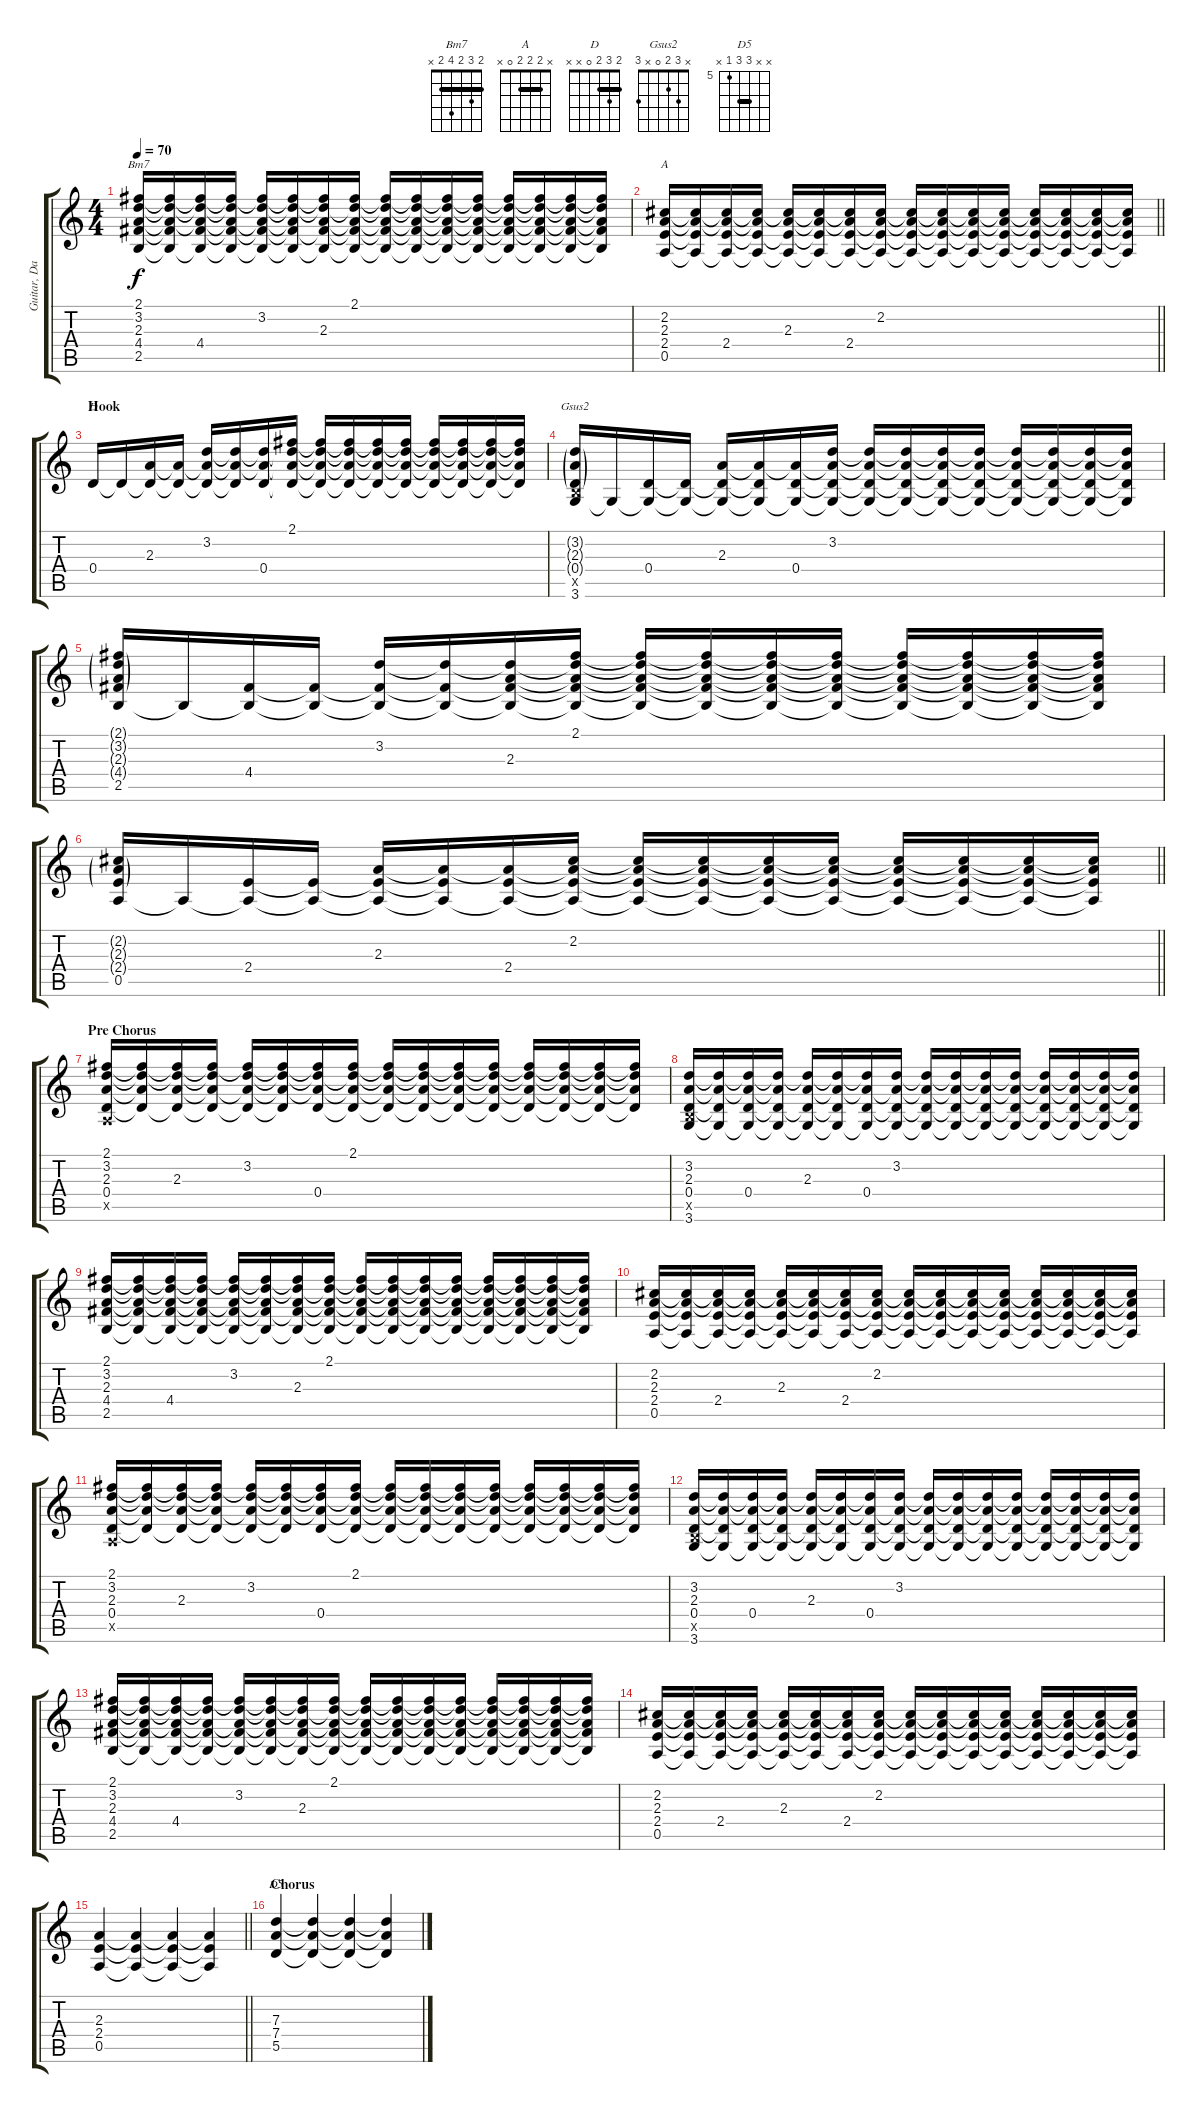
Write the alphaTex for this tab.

\track ("Guitar, Dan" "Guitar, Da") {solo instrument distortionguitar}
\staff {score tabs}
\tuning (E4 B3 G3 D3 A2 E2) {hide}
\chord ("Bm7" 2 3 2 4 2 x) {barre 2}
\chord ("A" x 2 2 2 0 x) {barre 2}
\chord ("D" 2 3 2 0 x x) {barre 2}
\chord ("Gsus2" x 3 2 0 x 3)
\chord ("D5" x x 7 7 5 x) {firstfret 5 barre 7}
\ts (4 4)
\tempo 70
\clef g2
\ks c
(2.1 3.2 2.3 4.4 2.5).16{ch "Bm7" dy f} (2.1{t} 3.2{t} 2.3{t} 4.4{t} 2.5{t}).16 (2.1{t} 3.2{t} 2.3{t} 4.4 2.5{t}).16 (2.1{t} 3.2{t} 2.3{t} 4.4{t} 2.5{t}).16 (2.1{t} 3.2 2.3{t} 4.4{t} 2.5{t}).16 (2.1{t} 3.2{t} 2.3{t} 4.4{t} 2.5{t}).16 (2.1{t} 3.2{t} 2.3 4.4{t} 2.5{t}).16 (2.1 3.2{t} 2.3{t} 4.4{t} 2.5{t}).16 (2.1{t} 3.2{t} 2.3{t} 4.4{t} 2.5{t}).16 (2.1{t} 3.2{t} 2.3{t} 4.4{t} 2.5{t}).16 (2.1{t} 3.2{t} 2.3{t} 4.4{t} 2.5{t}).16 (2.1{t} 3.2{t} 2.3{t} 4.4{t} 2.5{t}).16 (2.1{t} 3.2{t} 2.3{t} 4.4{t} 2.5{t}).16 (2.1{t} 3.2{t} 2.3{t} 4.4{t} 2.5{t}).16 (2.1{t} 3.2{t} 2.3{t} 4.4{t} 2.5{t}).16 (2.1{t} 3.2{t} 2.3{t} 4.4{t} 2.5{t}).16 |
\barLineRight lightlight
(2.2 2.3 2.4 0.5).16{ch "A"} (2.2{t} 2.3{t} 2.4{t} 0.5{t}).16 (2.2{t} 2.3{t} 2.4 0.5{t}).16 (2.2{t} 2.3{t} 2.4{t} 0.5{t}).16 (2.2{t} 2.3 2.4{t} 0.5{t}).16 (2.2{t} 2.3{t} 2.4{t} 0.5{t}).16 (2.2{t} 2.3{t} 2.4 0.5{t}).16 (2.2 2.3{t} 2.4{t} 0.5{t}).16 (2.2{t} 2.3{t} 2.4{t} 0.5{t}).16 (2.2{t} 2.3{t} 2.4{t} 0.5{t}).16 (2.2{t} 2.3{t} 2.4{t} 0.5{t}).16 (2.2{t} 2.3{t} 2.4{t} 0.5{t}).16 (2.2{t} 2.3{t} 2.4{t} 0.5{t}).16 (2.2{t} 2.3{t} 2.4{t} 0.5{t}).16 (2.2{t} 2.3{t} 2.4{t} 0.5{t}).16 (2.2{t} 2.3{t} 2.4{t} 0.5{t}).16 |
\section ("" "Hook")
0.4.16{ch "D" instrument electricguitarclean} 0.4{t}.16 (2.3 0.4{t}).16 (2.3{t} 0.4{t}).16 (3.2 2.3{t} 0.4{t}).16 (3.2{t} 2.3{t} 0.4{t}).16 (3.2{t} 2.3{t} 0.4).16 (2.1 3.2{t} 2.3{t} 0.4{t}).16 (2.1{t} 3.2{t} 2.3{t} 0.4{t}).16 (2.1{t} 3.2{t} 2.3{t} 0.4{t}).16 (2.1{t} 3.2{t} 2.3{t} 0.4{t}).16 (2.1{t} 3.2{t} 2.3{t} 0.4{t}).16 (2.1{t} 3.2{t} 2.3{t} 0.4{t}).16 (2.1{t} 3.2{t} 2.3{t} 0.4{t}).16 (2.1{t} 3.2{t} 2.3{t} 0.4{t}).16 (2.1{t} 3.2{t} 2.3{t} 0.4{t}).16 |
(3.2{g} 2.3{g} 0.4{g} 2.5{x} 3.6).16{ch "Gsus2"} 3.6{t}.16 (0.4 3.6{t}).16 (0.4{t} 3.6{t}).16 (2.3 0.4{t} 3.6{t}).16 (2.3{t} 0.4{t} 3.6{t}).16 (2.3{t} 0.4 3.6{t}).16 (3.2 2.3{t} 0.4{t} 3.6{t}).16 (3.2{t} 2.3{t} 0.4{t} 3.6{t}).16 (3.2{t} 2.3{t} 0.4{t} 3.6{t}).16 (3.2{t} 2.3{t} 0.4{t} 3.6{t}).16 (3.2{t} 2.3{t} 0.4{t} 3.6{t}).16 (3.2{t} 2.3{t} 0.4{t} 3.6{t}).16 (3.2{t} 2.3{t} 0.4{t} 3.6{t}).16 (3.2{t} 2.3{t} 0.4{t} 3.6{t}).16 (3.2{t} 2.3{t} 0.4{t} 3.6{t}).16 |
(2.1{g} 3.2{g} 2.3{g} 4.4{g} 2.5).16 2.5{t}.16 (4.4 2.5{t}).16 (4.4{t} 2.5{t}).16 (3.2 4.4{t} 2.5{t}).16 (3.2{t} 4.4{t} 2.5{t}).16 (3.2{t} 2.3 4.4{t} 2.5{t}).16 (2.1 3.2{t} 2.3{t} 4.4{t} 2.5{t}).16 (2.1{t} 3.2{t} 2.3{t} 4.4{t} 2.5{t}).16 (2.1{t} 3.2{t} 2.3{t} 4.4{t} 2.5{t}).16 (2.1{t} 3.2{t} 2.3{t} 4.4{t} 2.5{t}).16 (2.1{t} 3.2{t} 2.3{t} 4.4{t} 2.5{t}).16 (2.1{t} 3.2{t} 2.3{t} 4.4{t} 2.5{t}).16 (2.1{t} 3.2{t} 2.3{t} 4.4{t} 2.5{t}).16 (2.1{t} 3.2{t} 2.3{t} 4.4{t} 2.5{t}).16 (2.1{t} 3.2{t} 2.3{t} 4.4{t} 2.5{t}).16 |
\barLineRight lightlight
(2.2{g} 2.3{g} 2.4{g} 0.5).16 0.5{t}.16 (2.4 0.5{t}).16 (2.4{t} 0.5{t}).16 (2.3 2.4{t} 0.5{t}).16 (2.3{t} 2.4{t} 0.5{t}).16 (2.3{t} 2.4 0.5{t}).16 (2.2 2.3{t} 2.4{t} 0.5{t}).16 (2.2{t} 2.3{t} 2.4{t} 0.5{t}).16 (2.2{t} 2.3{t} 2.4{t} 0.5{t}).16 (2.2{t} 2.3{t} 2.4{t} 0.5{t}).16 (2.2{t} 2.3{t} 2.4{t} 0.5{t}).16 (2.2{t} 2.3{t} 2.4{t} 0.5{t}).16 (2.2{t} 2.3{t} 2.4{t} 0.5{t}).16 (2.2{t} 2.3{t} 2.4{t} 0.5{t}).16 (2.2{t} 2.3{t} 2.4{t} 0.5{t}).16 |
\section ("" "Pre Chorus")
(2.1 3.2 2.3 0.4 0.5{x}).16{instrument electricguitarclean} (2.1{t} 3.2{t} 2.3{t} 0.4{t}).16 (2.1{t} 3.2{t} 2.3 0.4{t}).16 (2.1{t} 3.2{t} 2.3{t} 0.4{t}).16 (2.1{t} 3.2 2.3{t} 0.4{t}).16 (2.1{t} 3.2{t} 2.3{t} 0.4{t}).16 (2.1{t} 3.2{t} 2.3{t} 0.4).16 (2.1 3.2{t} 2.3{t} 0.4{t}).16 (2.1{t} 3.2{t} 2.3{t} 0.4{t}).16 (2.1{t} 3.2{t} 2.3{t} 0.4{t}).16 (2.1{t} 3.2{t} 2.3{t} 0.4{t}).16 (2.1{t} 3.2{t} 2.3{t} 0.4{t}).16 (2.1{t} 3.2{t} 2.3{t} 0.4{t}).16 (2.1{t} 3.2{t} 2.3{t} 0.4{t}).16 (2.1{t} 3.2{t} 2.3{t} 0.4{t}).16 (2.1{t} 3.2{t} 2.3{t} 0.4{t}).16 |
(3.2 2.3 0.4 2.5{x} 3.6).16 (3.2{t} 2.3{t} 0.4{t} 3.6{t}).16 (3.2{t} 2.3{t} 0.4 3.6{t}).16 (3.2{t} 2.3{t} 0.4{t} 3.6{t}).16 (3.2{t} 2.3 0.4{t} 3.6{t}).16 (3.2{t} 2.3{t} 0.4{t} 3.6{t}).16 (3.2{t} 2.3{t} 0.4 3.6{t}).16 (3.2 2.3{t} 0.4{t} 3.6{t}).16 (3.2{t} 2.3{t} 0.4{t} 3.6{t}).16 (3.2{t} 2.3{t} 0.4{t} 3.6{t}).16 (3.2{t} 2.3{t} 0.4{t} 3.6{t}).16 (3.2{t} 2.3{t} 0.4{t} 3.6{t}).16 (3.2{t} 2.3{t} 0.4{t} 3.6{t}).16 (3.2{t} 2.3{t} 0.4{t} 3.6{t}).16 (3.2{t} 2.3{t} 0.4{t} 3.6{t}).16 (3.2{t} 2.3{t} 0.4{t} 3.6{t}).16 |
(2.1 3.2 2.3 4.4 2.5).16 (2.1{t} 3.2{t} 2.3{t} 4.4{t} 2.5{t}).16 (2.1{t} 3.2{t} 2.3{t} 4.4 2.5{t}).16 (2.1{t} 3.2{t} 2.3{t} 4.4{t} 2.5{t}).16 (2.1{t} 3.2 2.3{t} 4.4{t} 2.5{t}).16 (2.1{t} 3.2{t} 2.3{t} 4.4{t} 2.5{t}).16 (2.1{t} 3.2{t} 2.3 4.4{t} 2.5{t}).16 (2.1 3.2{t} 2.3{t} 4.4{t} 2.5{t}).16 (2.1{t} 3.2{t} 2.3{t} 4.4{t} 2.5{t}).16 (2.1{t} 3.2{t} 2.3{t} 4.4{t} 2.5{t}).16 (2.1{t} 3.2{t} 2.3{t} 4.4{t} 2.5{t}).16 (2.1{t} 3.2{t} 2.3{t} 4.4{t} 2.5{t}).16 (2.1{t} 3.2{t} 2.3{t} 4.4{t} 2.5{t}).16 (2.1{t} 3.2{t} 2.3{t} 4.4{t} 2.5{t}).16 (2.1{t} 3.2{t} 2.3{t} 4.4{t} 2.5{t}).16 (2.1{t} 3.2{t} 2.3{t} 4.4{t} 2.5{t}).16 |
(2.2 2.3 2.4 0.5).16 (2.2{t} 2.3{t} 2.4{t} 0.5{t}).16 (2.2{t} 2.3{t} 2.4 0.5{t}).16 (2.2{t} 2.3{t} 2.4{t} 0.5{t}).16 (2.2{t} 2.3 2.4{t} 0.5{t}).16 (2.2{t} 2.3{t} 2.4{t} 0.5{t}).16 (2.2{t} 2.3{t} 2.4 0.5{t}).16 (2.2 2.3{t} 2.4{t} 0.5{t}).16 (2.2{t} 2.3{t} 2.4{t} 0.5{t}).16 (2.2{t} 2.3{t} 2.4{t} 0.5{t}).16 (2.2{t} 2.3{t} 2.4{t} 0.5{t}).16 (2.2{t} 2.3{t} 2.4{t} 0.5{t}).16 (2.2{t} 2.3{t} 2.4{t} 0.5{t}).16 (2.2{t} 2.3{t} 2.4{t} 0.5{t}).16 (2.2{t} 2.3{t} 2.4{t} 0.5{t}).16 (2.2{t} 2.3{t} 2.4{t} 0.5{t}).16 |
(2.1 3.2 2.3 0.4 0.5{x}).16{instrument electricguitarclean} (2.1{t} 3.2{t} 2.3{t} 0.4{t}).16 (2.1{t} 3.2{t} 2.3 0.4{t}).16 (2.1{t} 3.2{t} 2.3{t} 0.4{t}).16 (2.1{t} 3.2 2.3{t} 0.4{t}).16 (2.1{t} 3.2{t} 2.3{t} 0.4{t}).16 (2.1{t} 3.2{t} 2.3{t} 0.4).16 (2.1 3.2{t} 2.3{t} 0.4{t}).16 (2.1{t} 3.2{t} 2.3{t} 0.4{t}).16 (2.1{t} 3.2{t} 2.3{t} 0.4{t}).16 (2.1{t} 3.2{t} 2.3{t} 0.4{t}).16 (2.1{t} 3.2{t} 2.3{t} 0.4{t}).16 (2.1{t} 3.2{t} 2.3{t} 0.4{t}).16 (2.1{t} 3.2{t} 2.3{t} 0.4{t}).16 (2.1{t} 3.2{t} 2.3{t} 0.4{t}).16 (2.1{t} 3.2{t} 2.3{t} 0.4{t}).16 |
(3.2 2.3 0.4 2.5{x} 3.6).16 (3.2{t} 2.3{t} 0.4{t} 3.6{t}).16 (3.2{t} 2.3{t} 0.4 3.6{t}).16 (3.2{t} 2.3{t} 0.4{t} 3.6{t}).16 (3.2{t} 2.3 0.4{t} 3.6{t}).16 (3.2{t} 2.3{t} 0.4{t} 3.6{t}).16 (3.2{t} 2.3{t} 0.4 3.6{t}).16 (3.2 2.3{t} 0.4{t} 3.6{t}).16 (3.2{t} 2.3{t} 0.4{t} 3.6{t}).16 (3.2{t} 2.3{t} 0.4{t} 3.6{t}).16 (3.2{t} 2.3{t} 0.4{t} 3.6{t}).16 (3.2{t} 2.3{t} 0.4{t} 3.6{t}).16 (3.2{t} 2.3{t} 0.4{t} 3.6{t}).16 (3.2{t} 2.3{t} 0.4{t} 3.6{t}).16 (3.2{t} 2.3{t} 0.4{t} 3.6{t}).16 (3.2{t} 2.3{t} 0.4{t} 3.6{t}).16 |
(2.1 3.2 2.3 4.4 2.5).16 (2.1{t} 3.2{t} 2.3{t} 4.4{t} 2.5{t}).16 (2.1{t} 3.2{t} 2.3{t} 4.4 2.5{t}).16 (2.1{t} 3.2{t} 2.3{t} 4.4{t} 2.5{t}).16 (2.1{t} 3.2 2.3{t} 4.4{t} 2.5{t}).16 (2.1{t} 3.2{t} 2.3{t} 4.4{t} 2.5{t}).16 (2.1{t} 3.2{t} 2.3 4.4{t} 2.5{t}).16 (2.1 3.2{t} 2.3{t} 4.4{t} 2.5{t}).16 (2.1{t} 3.2{t} 2.3{t} 4.4{t} 2.5{t}).16 (2.1{t} 3.2{t} 2.3{t} 4.4{t} 2.5{t}).16 (2.1{t} 3.2{t} 2.3{t} 4.4{t} 2.5{t}).16 (2.1{t} 3.2{t} 2.3{t} 4.4{t} 2.5{t}).16 (2.1{t} 3.2{t} 2.3{t} 4.4{t} 2.5{t}).16 (2.1{t} 3.2{t} 2.3{t} 4.4{t} 2.5{t}).16 (2.1{t} 3.2{t} 2.3{t} 4.4{t} 2.5{t}).16 (2.1{t} 3.2{t} 2.3{t} 4.4{t} 2.5{t}).16 |
(2.2 2.3 2.4 0.5).16 (2.2{t} 2.3{t} 2.4{t} 0.5{t}).16 (2.2{t} 2.3{t} 2.4 0.5{t}).16 (2.2{t} 2.3{t} 2.4{t} 0.5{t}).16 (2.2{t} 2.3 2.4{t} 0.5{t}).16 (2.2{t} 2.3{t} 2.4{t} 0.5{t}).16 (2.2{t} 2.3{t} 2.4 0.5{t}).16 (2.2 2.3{t} 2.4{t} 0.5{t}).16 (2.2{t} 2.3{t} 2.4{t} 0.5{t}).16 (2.2{t} 2.3{t} 2.4{t} 0.5{t}).16 (2.2{t} 2.3{t} 2.4{t} 0.5{t}).16 (2.2{t} 2.3{t} 2.4{t} 0.5{t}).16 (2.2{t} 2.3{t} 2.4{t} 0.5{t}).16 (2.2{t} 2.3{t} 2.4{t} 0.5{t}).16 (2.2{t} 2.3{t} 2.4{t} 0.5{t}).16 (2.2{t} 2.3{t} 2.4{t} 0.5{t}).16 |
\barLineRight lightlight
(2.3 2.4 0.5).4{instrument distortionguitar} (2.3{t} 2.4{t} 0.5{t}).4 (2.3{t} 2.4{t} 0.5{t}).4 (2.3{t} 2.4{t} 0.5{t}).4 |
\section ("" "Chorus")
(7.3 7.4 5.5).4{ch "D5"} (7.3{t} 7.4{t} 5.5{t}).4 (7.3{t} 7.4{t} 5.5{t}).4 (7.3{t} 7.4{t} 5.5{t}).4
